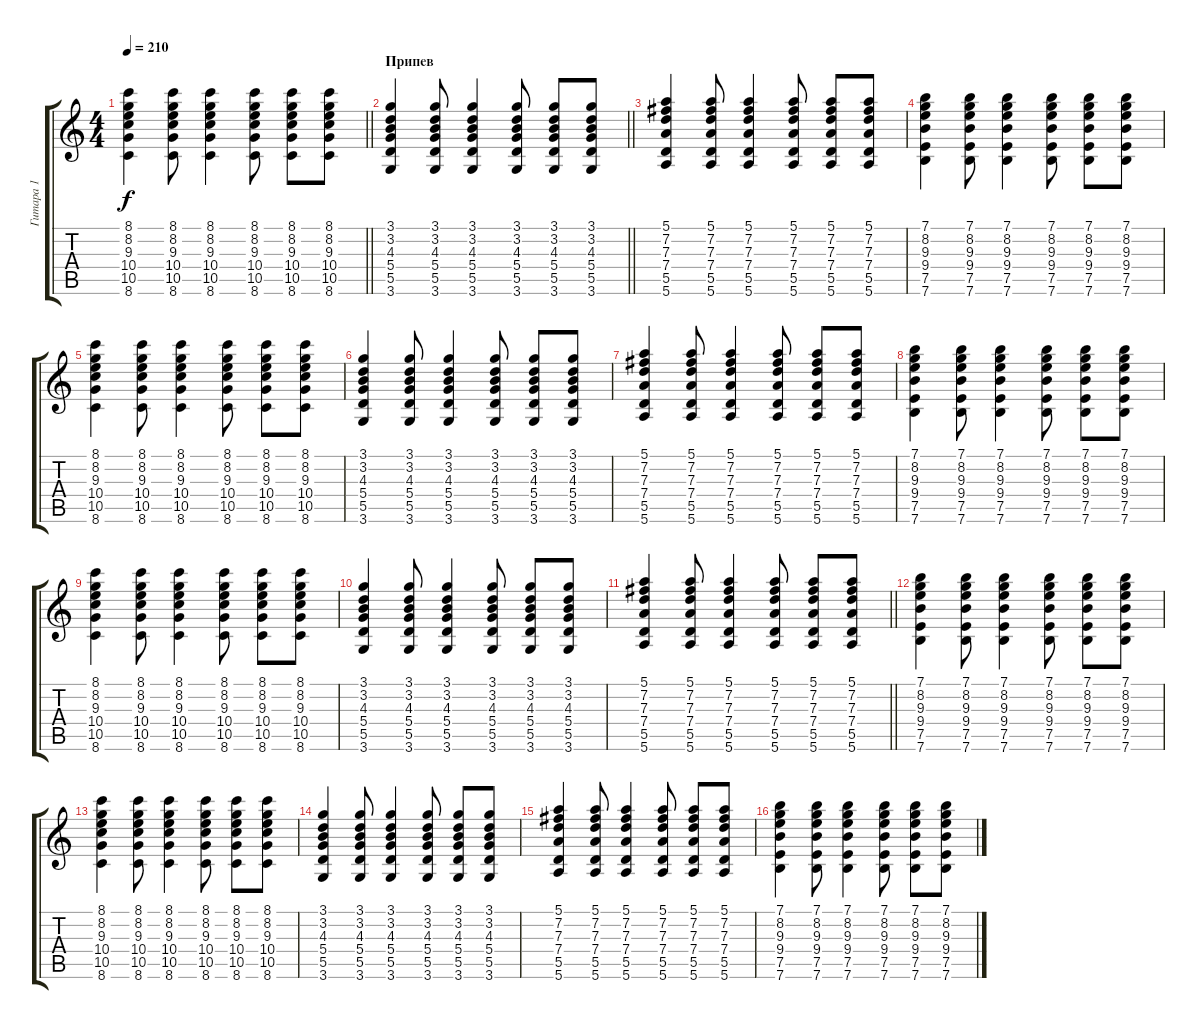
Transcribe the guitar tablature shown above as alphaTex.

\track ("Гитара 1" "Гитара 1") {instrument electricguitarjazz}
\staff {score tabs}
\tuning (E4 B3 G3 D3 A2 E2) {hide}
\ts (4 4)
\tempo 210
\clef g2
\barLineRight lightlight
\ks c
(8.1 8.2 9.3 10.4 10.5 8.6).4{dy f} (8.1 8.2 9.3 10.4 10.5 8.6).8 (8.1 8.2 9.3 10.4 10.5 8.6).4 (8.1 8.2 9.3 10.4 10.5 8.6).8 (8.1 8.2 9.3 10.4 10.5 8.6).8 (8.1 8.2 9.3 10.4 10.5 8.6).8 |
\section ("" "Припев")
\barLineRight lightlight
(3.1 3.2 4.3 5.4 5.5 3.6).4 (3.1 3.2 4.3 5.4 5.5 3.6).8 (3.1 3.2 4.3 5.4 5.5 3.6).4 (3.1 3.2 4.3 5.4 5.5 3.6).8 (3.1 3.2 4.3 5.4 5.5 3.6).8 (3.1 3.2 4.3 5.4 5.5 3.6).8 |
(5.1 7.2 7.3 7.4 5.5 5.6).4 (5.1 7.2 7.3 7.4 5.5 5.6).8 (5.1 7.2 7.3 7.4 5.5 5.6).4 (5.1 7.2 7.3 7.4 5.5 5.6).8 (5.1 7.2 7.3 7.4 5.5 5.6).8 (5.1 7.2 7.3 7.4 5.5 5.6).8 |
(7.1 8.2 9.3 9.4 7.5 7.6).4 (7.1 8.2 9.3 9.4 7.5 7.6).8 (7.1 8.2 9.3 9.4 7.5 7.6).4 (7.1 8.2 9.3 9.4 7.5 7.6).8 (7.1 8.2 9.3 9.4 7.5 7.6).8 (7.1 8.2 9.3 9.4 7.5 7.6).8 |
(8.1 8.2 9.3 10.4 10.5 8.6).4 (8.1 8.2 9.3 10.4 10.5 8.6).8 (8.1 8.2 9.3 10.4 10.5 8.6).4 (8.1 8.2 9.3 10.4 10.5 8.6).8 (8.1 8.2 9.3 10.4 10.5 8.6).8 (8.1 8.2 9.3 10.4 10.5 8.6).8 |
(3.1 3.2 4.3 5.4 5.5 3.6).4 (3.1 3.2 4.3 5.4 5.5 3.6).8 (3.1 3.2 4.3 5.4 5.5 3.6).4 (3.1 3.2 4.3 5.4 5.5 3.6).8 (3.1 3.2 4.3 5.4 5.5 3.6).8 (3.1 3.2 4.3 5.4 5.5 3.6).8 |
(5.1 7.2 7.3 7.4 5.5 5.6).4 (5.1 7.2 7.3 7.4 5.5 5.6).8 (5.1 7.2 7.3 7.4 5.5 5.6).4 (5.1 7.2 7.3 7.4 5.5 5.6).8 (5.1 7.2 7.3 7.4 5.5 5.6).8 (5.1 7.2 7.3 7.4 5.5 5.6).8 |
(7.1 8.2 9.3 9.4 7.5 7.6).4 (7.1 8.2 9.3 9.4 7.5 7.6).8 (7.1 8.2 9.3 9.4 7.5 7.6).4 (7.1 8.2 9.3 9.4 7.5 7.6).8 (7.1 8.2 9.3 9.4 7.5 7.6).8 (7.1 8.2 9.3 9.4 7.5 7.6).8 |
(8.1 8.2 9.3 10.4 10.5 8.6).4 (8.1 8.2 9.3 10.4 10.5 8.6).8 (8.1 8.2 9.3 10.4 10.5 8.6).4 (8.1 8.2 9.3 10.4 10.5 8.6).8 (8.1 8.2 9.3 10.4 10.5 8.6).8 (8.1 8.2 9.3 10.4 10.5 8.6).8 |
(3.1 3.2 4.3 5.4 5.5 3.6).4 (3.1 3.2 4.3 5.4 5.5 3.6).8 (3.1 3.2 4.3 5.4 5.5 3.6).4 (3.1 3.2 4.3 5.4 5.5 3.6).8 (3.1 3.2 4.3 5.4 5.5 3.6).8 (3.1 3.2 4.3 5.4 5.5 3.6).8 |
\barLineRight lightlight
(5.1 7.2 7.3 7.4 5.5 5.6).4 (5.1 7.2 7.3 7.4 5.5 5.6).8 (5.1 7.2 7.3 7.4 5.5 5.6).4 (5.1 7.2 7.3 7.4 5.5 5.6).8 (5.1 7.2 7.3 7.4 5.5 5.6).8 (5.1 7.2 7.3 7.4 5.5 5.6).8 |
(7.1 8.2 9.3 9.4 7.5 7.6).4 (7.1 8.2 9.3 9.4 7.5 7.6).8 (7.1 8.2 9.3 9.4 7.5 7.6).4 (7.1 8.2 9.3 9.4 7.5 7.6).8 (7.1 8.2 9.3 9.4 7.5 7.6).8 (7.1 8.2 9.3 9.4 7.5 7.6).8 |
(8.1 8.2 9.3 10.4 10.5 8.6).4 (8.1 8.2 9.3 10.4 10.5 8.6).8 (8.1 8.2 9.3 10.4 10.5 8.6).4 (8.1 8.2 9.3 10.4 10.5 8.6).8 (8.1 8.2 9.3 10.4 10.5 8.6).8 (8.1 8.2 9.3 10.4 10.5 8.6).8 |
(3.1 3.2 4.3 5.4 5.5 3.6).4 (3.1 3.2 4.3 5.4 5.5 3.6).8 (3.1 3.2 4.3 5.4 5.5 3.6).4 (3.1 3.2 4.3 5.4 5.5 3.6).8 (3.1 3.2 4.3 5.4 5.5 3.6).8 (3.1 3.2 4.3 5.4 5.5 3.6).8 |
(5.1 7.2 7.3 7.4 5.5 5.6).4 (5.1 7.2 7.3 7.4 5.5 5.6).8 (5.1 7.2 7.3 7.4 5.5 5.6).4 (5.1 7.2 7.3 7.4 5.5 5.6).8 (5.1 7.2 7.3 7.4 5.5 5.6).8 (5.1 7.2 7.3 7.4 5.5 5.6).8 |
(7.1 8.2 9.3 9.4 7.5 7.6).4 (7.1 8.2 9.3 9.4 7.5 7.6).8 (7.1 8.2 9.3 9.4 7.5 7.6).4 (7.1 8.2 9.3 9.4 7.5 7.6).8 (7.1 8.2 9.3 9.4 7.5 7.6).8 (7.1 8.2 9.3 9.4 7.5 7.6).8
